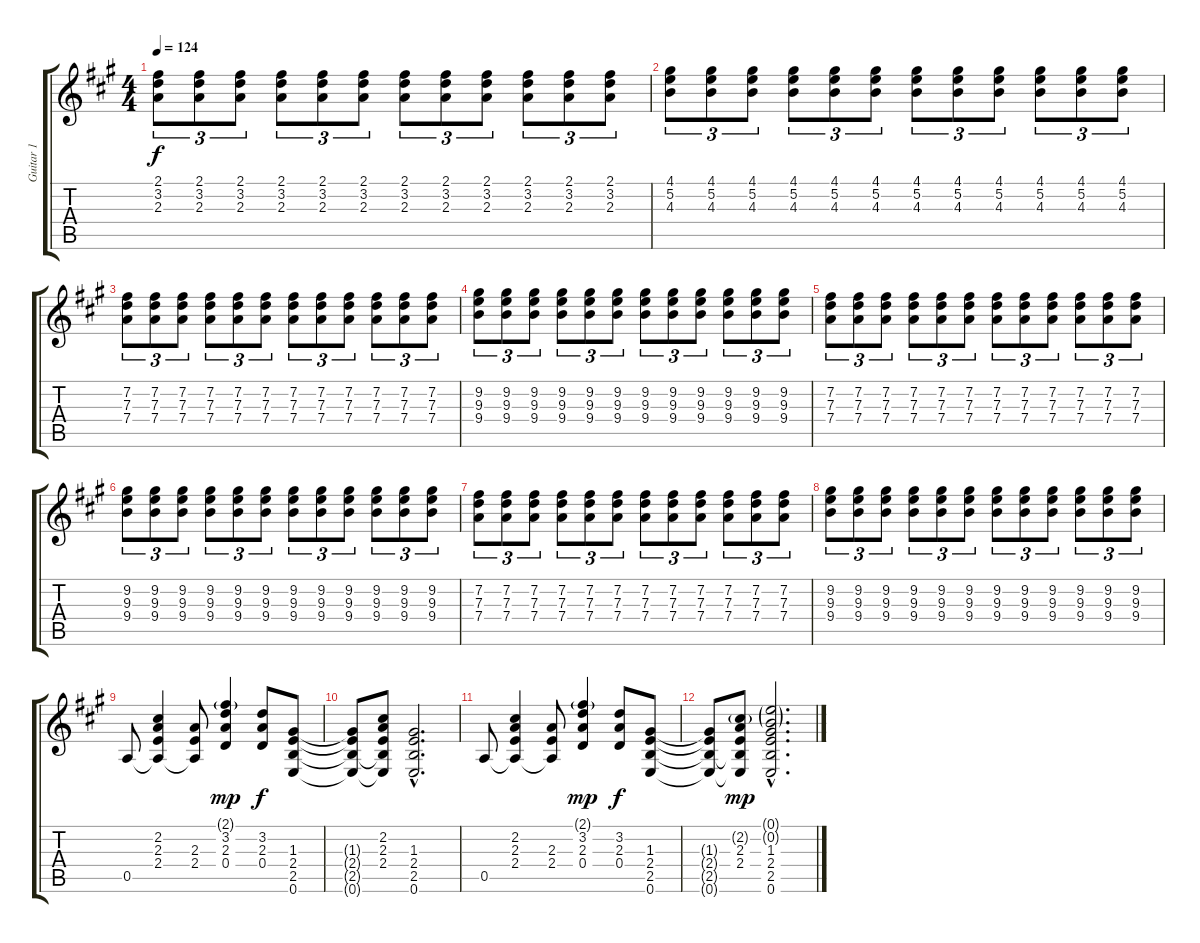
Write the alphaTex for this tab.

\track ("Guitar 1" "Guitar 1") {instrument distortionguitar}
\staff {score tabs}
\tuning (E4 B3 G3 D3 A2 E2) {hide}
\ts (4 4)
\tempo 124
\clef g2
\ks a
(2.1 3.2 2.3).8{tu (3 2) dy f} (2.1 3.2 2.3).8{tu (3 2)} (2.1 3.2 2.3).8{tu (3 2)} (2.1 3.2 2.3).8{tu (3 2)} (2.1 3.2 2.3).8{tu (3 2)} (2.1 3.2 2.3).8{tu (3 2)} (2.1 3.2 2.3).8{tu (3 2)} (2.1 3.2 2.3).8{tu (3 2)} (2.1 3.2 2.3).8{tu (3 2)} (2.1 3.2 2.3).8{tu (3 2)} (2.1 3.2 2.3).8{tu (3 2)} (2.1 3.2 2.3).8{tu (3 2)} |
(4.1 5.2 4.3).8{tu (3 2)} (4.1 5.2 4.3).8{tu (3 2)} (4.1 5.2 4.3).8{tu (3 2)} (4.1 5.2 4.3).8{tu (3 2)} (4.1 5.2 4.3).8{tu (3 2)} (4.1 5.2 4.3).8{tu (3 2)} (4.1 5.2 4.3).8{tu (3 2)} (4.1 5.2 4.3).8{tu (3 2)} (4.1 5.2 4.3).8{tu (3 2)} (4.1 5.2 4.3).8{tu (3 2)} (4.1 5.2 4.3).8{tu (3 2)} (4.1 5.2 4.3).8{tu (3 2)} |
(7.2 7.3 7.4).8{tu (3 2)} (7.2 7.3 7.4).8{tu (3 2)} (7.2 7.3 7.4).8{tu (3 2)} (7.2 7.3 7.4).8{tu (3 2)} (7.2 7.3 7.4).8{tu (3 2)} (7.2 7.3 7.4).8{tu (3 2)} (7.2 7.3 7.4).8{tu (3 2)} (7.2 7.3 7.4).8{tu (3 2)} (7.2 7.3 7.4).8{tu (3 2)} (7.2 7.3 7.4).8{tu (3 2)} (7.2 7.3 7.4).8{tu (3 2)} (7.2 7.3 7.4).8{tu (3 2)} |
(9.2 9.3 9.4).8{tu (3 2)} (9.2 9.3 9.4).8{tu (3 2)} (9.2 9.3 9.4).8{tu (3 2)} (9.2 9.3 9.4).8{tu (3 2)} (9.2 9.3 9.4).8{tu (3 2)} (9.2 9.3 9.4).8{tu (3 2)} (9.2 9.3 9.4).8{tu (3 2)} (9.2 9.3 9.4).8{tu (3 2)} (9.2 9.3 9.4).8{tu (3 2)} (9.2 9.3 9.4).8{tu (3 2)} (9.2 9.3 9.4).8{tu (3 2)} (9.2 9.3 9.4).8{tu (3 2)} |
(7.2 7.3 7.4).8{tu (3 2)} (7.2 7.3 7.4).8{tu (3 2)} (7.2 7.3 7.4).8{tu (3 2)} (7.2 7.3 7.4).8{tu (3 2)} (7.2 7.3 7.4).8{tu (3 2)} (7.2 7.3 7.4).8{tu (3 2)} (7.2 7.3 7.4).8{tu (3 2)} (7.2 7.3 7.4).8{tu (3 2)} (7.2 7.3 7.4).8{tu (3 2)} (7.2 7.3 7.4).8{tu (3 2)} (7.2 7.3 7.4).8{tu (3 2)} (7.2 7.3 7.4).8{tu (3 2)} |
(9.2 9.3 9.4).8{tu (3 2)} (9.2 9.3 9.4).8{tu (3 2)} (9.2 9.3 9.4).8{tu (3 2)} (9.2 9.3 9.4).8{tu (3 2)} (9.2 9.3 9.4).8{tu (3 2)} (9.2 9.3 9.4).8{tu (3 2)} (9.2 9.3 9.4).8{tu (3 2)} (9.2 9.3 9.4).8{tu (3 2)} (9.2 9.3 9.4).8{tu (3 2)} (9.2 9.3 9.4).8{tu (3 2)} (9.2 9.3 9.4).8{tu (3 2)} (9.2 9.3 9.4).8{tu (3 2)} |
(7.2 7.3 7.4).8{tu (3 2)} (7.2 7.3 7.4).8{tu (3 2)} (7.2 7.3 7.4).8{tu (3 2)} (7.2 7.3 7.4).8{tu (3 2)} (7.2 7.3 7.4).8{tu (3 2)} (7.2 7.3 7.4).8{tu (3 2)} (7.2 7.3 7.4).8{tu (3 2)} (7.2 7.3 7.4).8{tu (3 2)} (7.2 7.3 7.4).8{tu (3 2)} (7.2 7.3 7.4).8{tu (3 2)} (7.2 7.3 7.4).8{tu (3 2)} (7.2 7.3 7.4).8{tu (3 2)} |
(9.2 9.3 9.4).8{tu (3 2)} (9.2 9.3 9.4).8{tu (3 2)} (9.2 9.3 9.4).8{tu (3 2)} (9.2 9.3 9.4).8{tu (3 2)} (9.2 9.3 9.4).8{tu (3 2)} (9.2 9.3 9.4).8{tu (3 2)} (9.2 9.3 9.4).8{tu (3 2)} (9.2 9.3 9.4).8{tu (3 2)} (9.2 9.3 9.4).8{tu (3 2)} (9.2 9.3 9.4).8{tu (3 2)} (9.2 9.3 9.4).8{tu (3 2)} (9.2 9.3 9.4).8{tu (3 2)} |
0.5.8 (2.2 2.3 2.4 0.5{t}).4 (2.3 2.4 0.5{t}).8 (2.1{g} 3.2 2.3 0.4).4{dy mp} (3.2 2.3 0.4).8{dy f} (1.3 2.4 2.5 0.6).8 |
(1.3{t} 2.4{t} 2.5{t} 0.6{t}).8 (2.2 2.3 2.4 2.5{t} 0.6{t}).8 (1.3{hac} 2.4{hac} 2.5{hac} 0.6{hac}).2{d} |
0.5.8 (2.2 2.3 2.4 0.5{t}).4 (2.3 2.4 0.5{t}).8 (2.1{g} 3.2 2.3 0.4).4{dy mp} (3.2 2.3 0.4).8{dy f} (1.3 2.4 2.5 0.6).8 |
(1.3{t} 2.4{t} 2.5{t} 0.6{t}).8 (2.2{g} 2.3 2.4 2.5{t} 0.6{t}).8{dy mp} (0.1{g hac} 0.2{g hac} 1.3{hac} 2.4{hac} 2.5{hac} 0.6{hac}).2{d}
